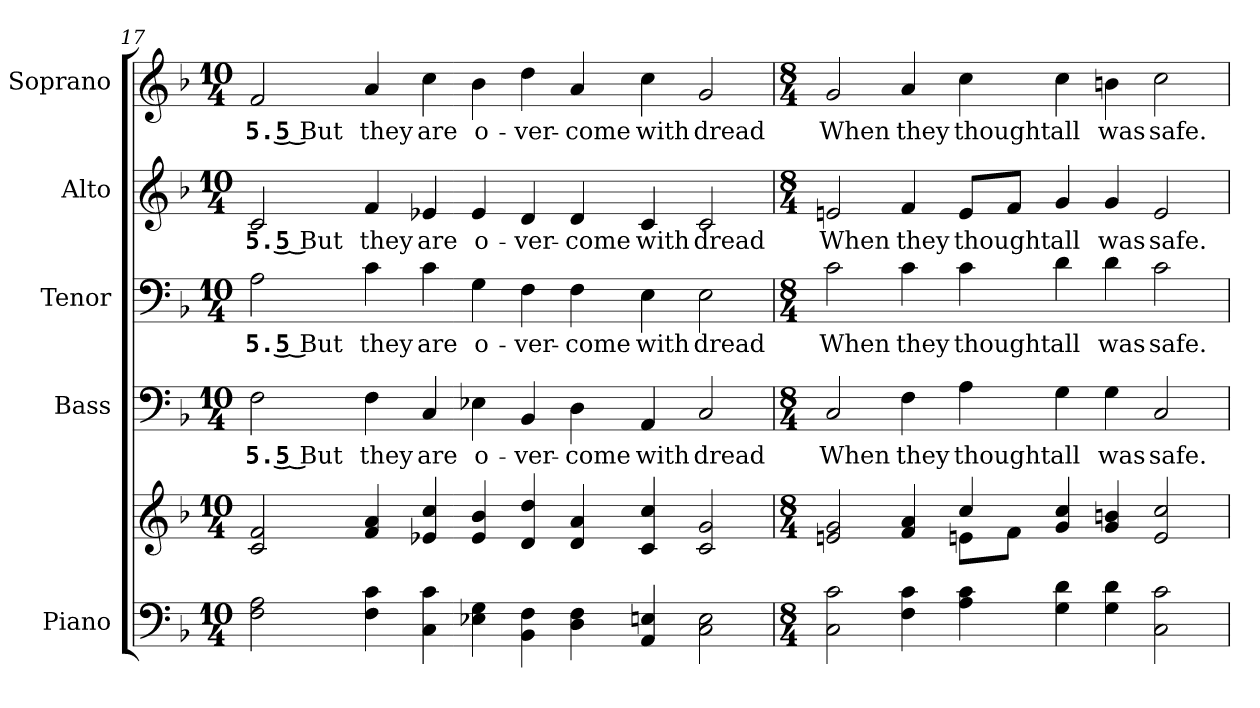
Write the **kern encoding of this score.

**kern	**kern	**kern	**text	**kern	**text	**kern	**text	**kern	**text
*part5	*part5	*part4	*part4	*part3	*part3	*part2	*part2	*part1	*part1
*staff6	*staff5	*staff4	*staff4	*staff3	*staff3	*staff2	*staff2	*staff1	*staff1
*I"Piano	*	*I"Bass	*	*I"Tenor	*	*I"Alto	*	*I"Soprano	*
*I'Pno.	*	*I'B.	*	*I'T.	*	*I'A.	*	*I'S.	*
!!LO:PB:g=z
*clefF4	*clefG2	*clefF4	*	*clefF4	*	*clefG2	*	*clefG2	*
*k[b-]	*k[b-]	*k[b-]	*	*k[b-]	*	*k[b-]	*	*k[b-]	*
*F:	*F:	*F:	*	*F:	*	*F:	*	*F:	*
*M10/4	*M10/4	*M10/4	*	*M10/4	*	*M10/4	*	*M10/4	*
=17	=17	=17	=17	=17	=17	=17	=17	=17	=17
*	*^	*	*	*	*	*	*	*	*
!	!	!	!	!LO:LY:b:color=#000000	!	!	!	!	!	!
!	!	!	!	!	!	!LO:LY:b:color=#000000	!	!	!	!
!	!	!	!	!	!	!	!	!LO:LY:b:color=#000000	!	!
!	!	!	!	!	!	!	!	!	!	!LO:LY:b:color=#000000
2Fi\ 2Ai	2ci/ 2fi	1ryy	2Fi\	5. 5 But	2Ai\	5. 5 But	2ci/	5. 5 But	2fi/	5. 5 But
!	!	!	!	!LO:LY:b:color=#000000	!	!	!	!	!	!
!	!	!	!	!	!	!LO:LY:b:color=#000000	!	!	!	!
!	!	!	!	!	!	!	!	!LO:LY:b:color=#000000	!	!
!	!	!	!	!	!	!	!	!	!	!LO:LY:b:color=#000000
4Fi\ 4ci	4fi/ 4ai	.	4Fi\	they	4ci\	they	4fi/	they	4ai/	they
!	!	!	!	!LO:LY:b:color=#000000	!	!	!	!	!	!
!	!	!	!	!	!	!LO:LY:b:color=#000000	!	!	!	!
!	!	!	!	!	!	!	!	!LO:LY:b:color=#000000	!	!
!	!	!	!	!	!	!	!	!	!	!LO:LY:b:color=#000000
4Ci\ 4ci	4e-Xi/ 4cci	.	4Ci/	are	4ci\	are	4e-Xi/	are	4cci\	are
!	!	!	!	!LO:LY:b:color=#000000	!	!	!	!	!	!
!	!	!	!	!	!	!LO:LY:b:color=#000000	!	!	!	!
!	!	!	!	!	!	!	!	!LO:LY:b:color=#000000	!	!
!	!	!	!	!	!	!	!	!	!	!LO:LY:b:color=#000000
4E-Xi\ 4Gi	4e-i/ 4b-i	1ryy	4E-Xi\	o-	4Gi\	o-	4e-i/	o-	4b-i\	o-
!	!	!	!	!LO:LY:b:color=#000000	!	!	!	!	!	!
!	!	!	!	!	!	!LO:LY:b:color=#000000	!	!	!	!
!	!	!	!	!	!	!	!	!LO:LY:b:color=#000000	!	!
!	!	!	!	!	!	!	!	!	!	!LO:LY:b:color=#000000
4BB-i\ 4Fi	4di/ 4ddi	.	4BB-i/	-ver-	4Fi\	-ver-	4di/	-ver-	4ddi\	-ver-
!	!	!	!	!LO:LY:b:color=#000000	!	!	!	!	!	!
!	!	!	!	!	!	!LO:LY:b:color=#000000	!	!	!	!
!	!	!	!	!	!	!	!	!LO:LY:b:color=#000000	!	!
!	!	!	!	!	!	!	!	!	!	!LO:LY:b:color=#000000
4Di\ 4Fi	4di/ 4ai	.	4Di\	-come	4Fi\	-come	4di/	-come	4ai/	-come
!	!	!	!	!LO:LY:b:color=#000000	!	!	!	!	!	!
!	!	!	!	!	!	!LO:LY:b:color=#000000	!	!	!	!
!	!	!	!	!	!	!	!	!LO:LY:b:color=#000000	!	!
!	!	!	!	!	!	!	!	!	!	!LO:LY:b:color=#000000
4AAi/ 4Eni	4ci/ 4cci	.	4AAi/	with	4Ei\	with	4ci/	with	4cci\	with
!	!	!	!	!LO:LY:b:color=#000000	!	!	!	!	!	!
!	!	!	!	!	!	!LO:LY:b:color=#000000	!	!	!	!
!	!	!	!	!	!	!	!	!LO:LY:b:color=#000000	!	!
!	!	!	!	!	!	!	!	!	!	!LO:LY:b:color=#000000
2Ci\ 2Ei	2ci/ 2gi	2ryy	2Ci/	dread	2Ei\	dread	2ci/	dread	2gi/	dread
=18	=18	=18	=18	=18	=18	=18	=18	=18	=18	=18
*M8/4	*M8/4	*	*M8/4	*	*M8/4	*	*M8/4	*	*M8/4	*
!	!	!	!	!LO:LY:b:color=#000000	!	!	!	!	!	!
!	!	!	!	!	!	!LO:LY:b:color=#000000	!	!	!	!
!	!	!	!	!	!	!	!	!LO:LY:b:color=#000000	!	!
!	!	!	!	!	!	!	!	!	!	!LO:LY:b:color=#000000
2Ci\ 2ci	2eni/ 2gi	2ryy	2Ci/	When	2ci\	When	2eni/	When	2gi/	When
!	!	!	!	!LO:LY:b:color=#000000	!	!	!	!	!	!
!	!	!	!	!	!	!LO:LY:b:color=#000000	!	!	!	!
!	!	!	!	!	!	!	!	!LO:LY:b:color=#000000	!	!
!	!	!	!	!	!	!	!	!	!	!LO:LY:b:color=#000000
4Fi\ 4ci	4fi/ 4ai	4ryy	4Fi\	they	4ci\	they	4fi/	they	4ai/	they
!	!	!	!	!LO:LY:b:color=#000000	!	!	!	!	!	!
!	!	!	!	!	!	!LO:LY:b:color=#000000	!	!	!	!
!	!	!	!	!	!	!	!	!LO:LY:b:color=#000000	!	!
!	!	!	!	!	!	!	!	!	!	!LO:LY:b:color=#000000
4Ai\ 4ci	4cci/	8eni\L	4Ai\	thought	4ci\	thought	8ei/L	thought	4cci\	thought
.	.	8fi\J	.	.	.	.	8fi/J	.	.	.
!	!	!	!	!LO:LY:b:color=#000000	!	!	!	!	!	!
!	!	!	!	!	!	!LO:LY:b:color=#000000	!	!	!	!
!	!	!	!	!	!	!	!	!LO:LY:b:color=#000000	!	!
!	!	!	!	!	!	!	!	!	!	!LO:LY:b:color=#000000
4Gi\ 4di	4gi/ 4cci	2ryy	4Gi\	all	4di\	all	4gi/	all	4cci\	all
!	!	!	!	!LO:LY:b:color=#000000	!	!	!	!	!	!
!	!	!	!	!	!	!LO:LY:b:color=#000000	!	!	!	!
!	!	!	!	!	!	!	!	!LO:LY:b:color=#000000	!	!
!	!	!	!	!	!	!	!	!	!	!LO:LY:b:color=#000000
4Gi\ 4di	4gi/ 4bni	.	4Gi\	was	4di\	was	4gi/	was	4bni\	was
!	!	!	!	!LO:LY:b:color=#000000	!	!	!	!	!	!
!	!	!	!	!	!	!LO:LY:b:color=#000000	!	!	!	!
!	!	!	!	!	!	!	!	!LO:LY:b:color=#000000	!	!
!	!	!	!	!	!	!	!	!	!	!LO:LY:b:color=#000000
2Ci\ 2ci	2ei/ 2cci	2ryy	2Ci/	safe.	2ci\	safe.	2ei/	safe.	2cci\	safe.
*	*v	*v	*	*	*	*	*	*	*	*
=	=	=	=	=	=	=	=	=	=
*-	*-	*-	*-	*-	*-	*-	*-	*-	*-
